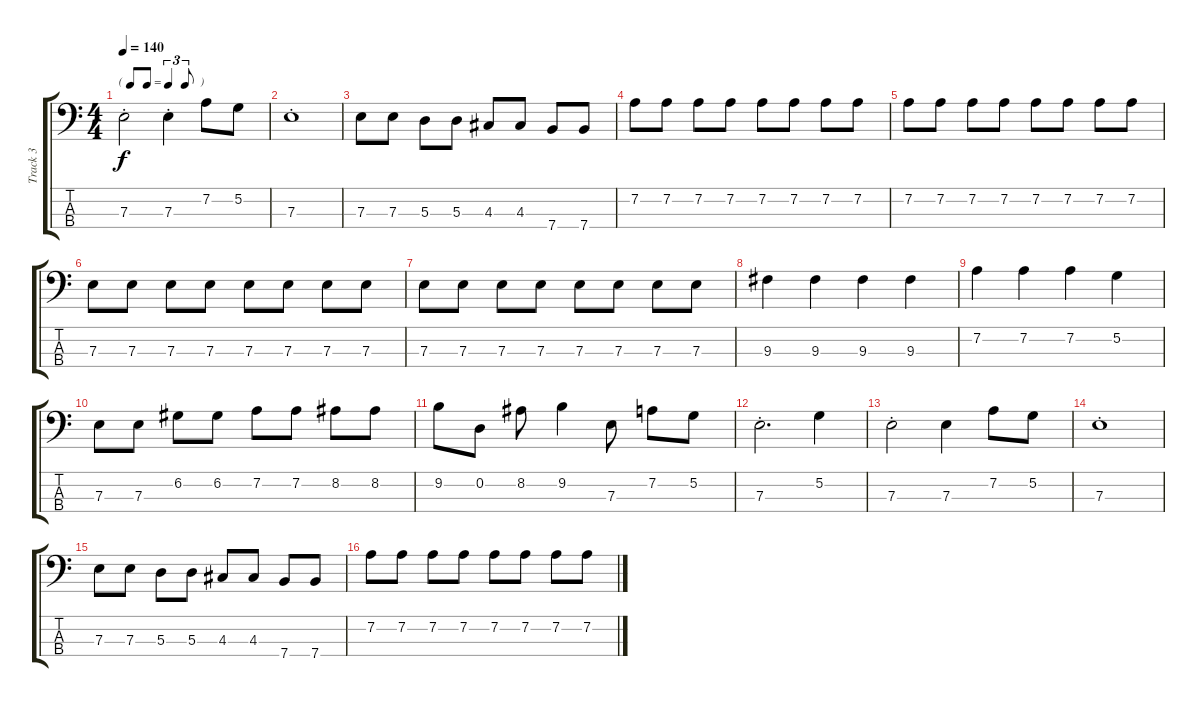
\track ("Track 3" "Track 3") {instrument electricbassfinger}
\staff {score tabs}
\tuning (G2 D2 A1 E1) {hide}
\ts (4 4)
\tf triplet8th
\tempo 140
\clef f4
\ks c
7.3{st}.2{dy f} 7.3{st}.4 7.2.8 5.2.8 |
7.3{st}.1 |
7.3.8 7.3.8 5.3.8 5.3.8 4.3.8 4.3.8 7.4.8 7.4.8 |
7.2.8 7.2.8 7.2.8 7.2.8 7.2.8 7.2.8 7.2.8 7.2.8 |
7.2.8 7.2.8 7.2.8 7.2.8 7.2.8 7.2.8 7.2.8 7.2.8 |
7.3.8 7.3.8 7.3.8 7.3.8 7.3.8 7.3.8 7.3.8 7.3.8 |
7.3.8 7.3.8 7.3.8 7.3.8 7.3.8 7.3.8 7.3.8 7.3.8 |
9.3.4 9.3.4 9.3.4 9.3.4 |
7.2.4 7.2.4 7.2.4 5.2.4 |
7.3.8 7.3.8 6.2.8 6.2.8 7.2.8 7.2.8 8.2.8 8.2.8 |
9.2.8 0.2.8 8.2.8 9.2.4 7.3.8 7.2.8 5.2.8 |
7.3{st}.2{d} 5.2.4 |
7.3{st}.2 7.3.4 7.2.8 5.2.8 |
7.3{st}.1 |
7.3.8 7.3.8 5.3.8 5.3.8 4.3.8 4.3.8 7.4.8 7.4.8 |
7.2.8 7.2.8 7.2.8 7.2.8 7.2.8 7.2.8 7.2.8 7.2.8
